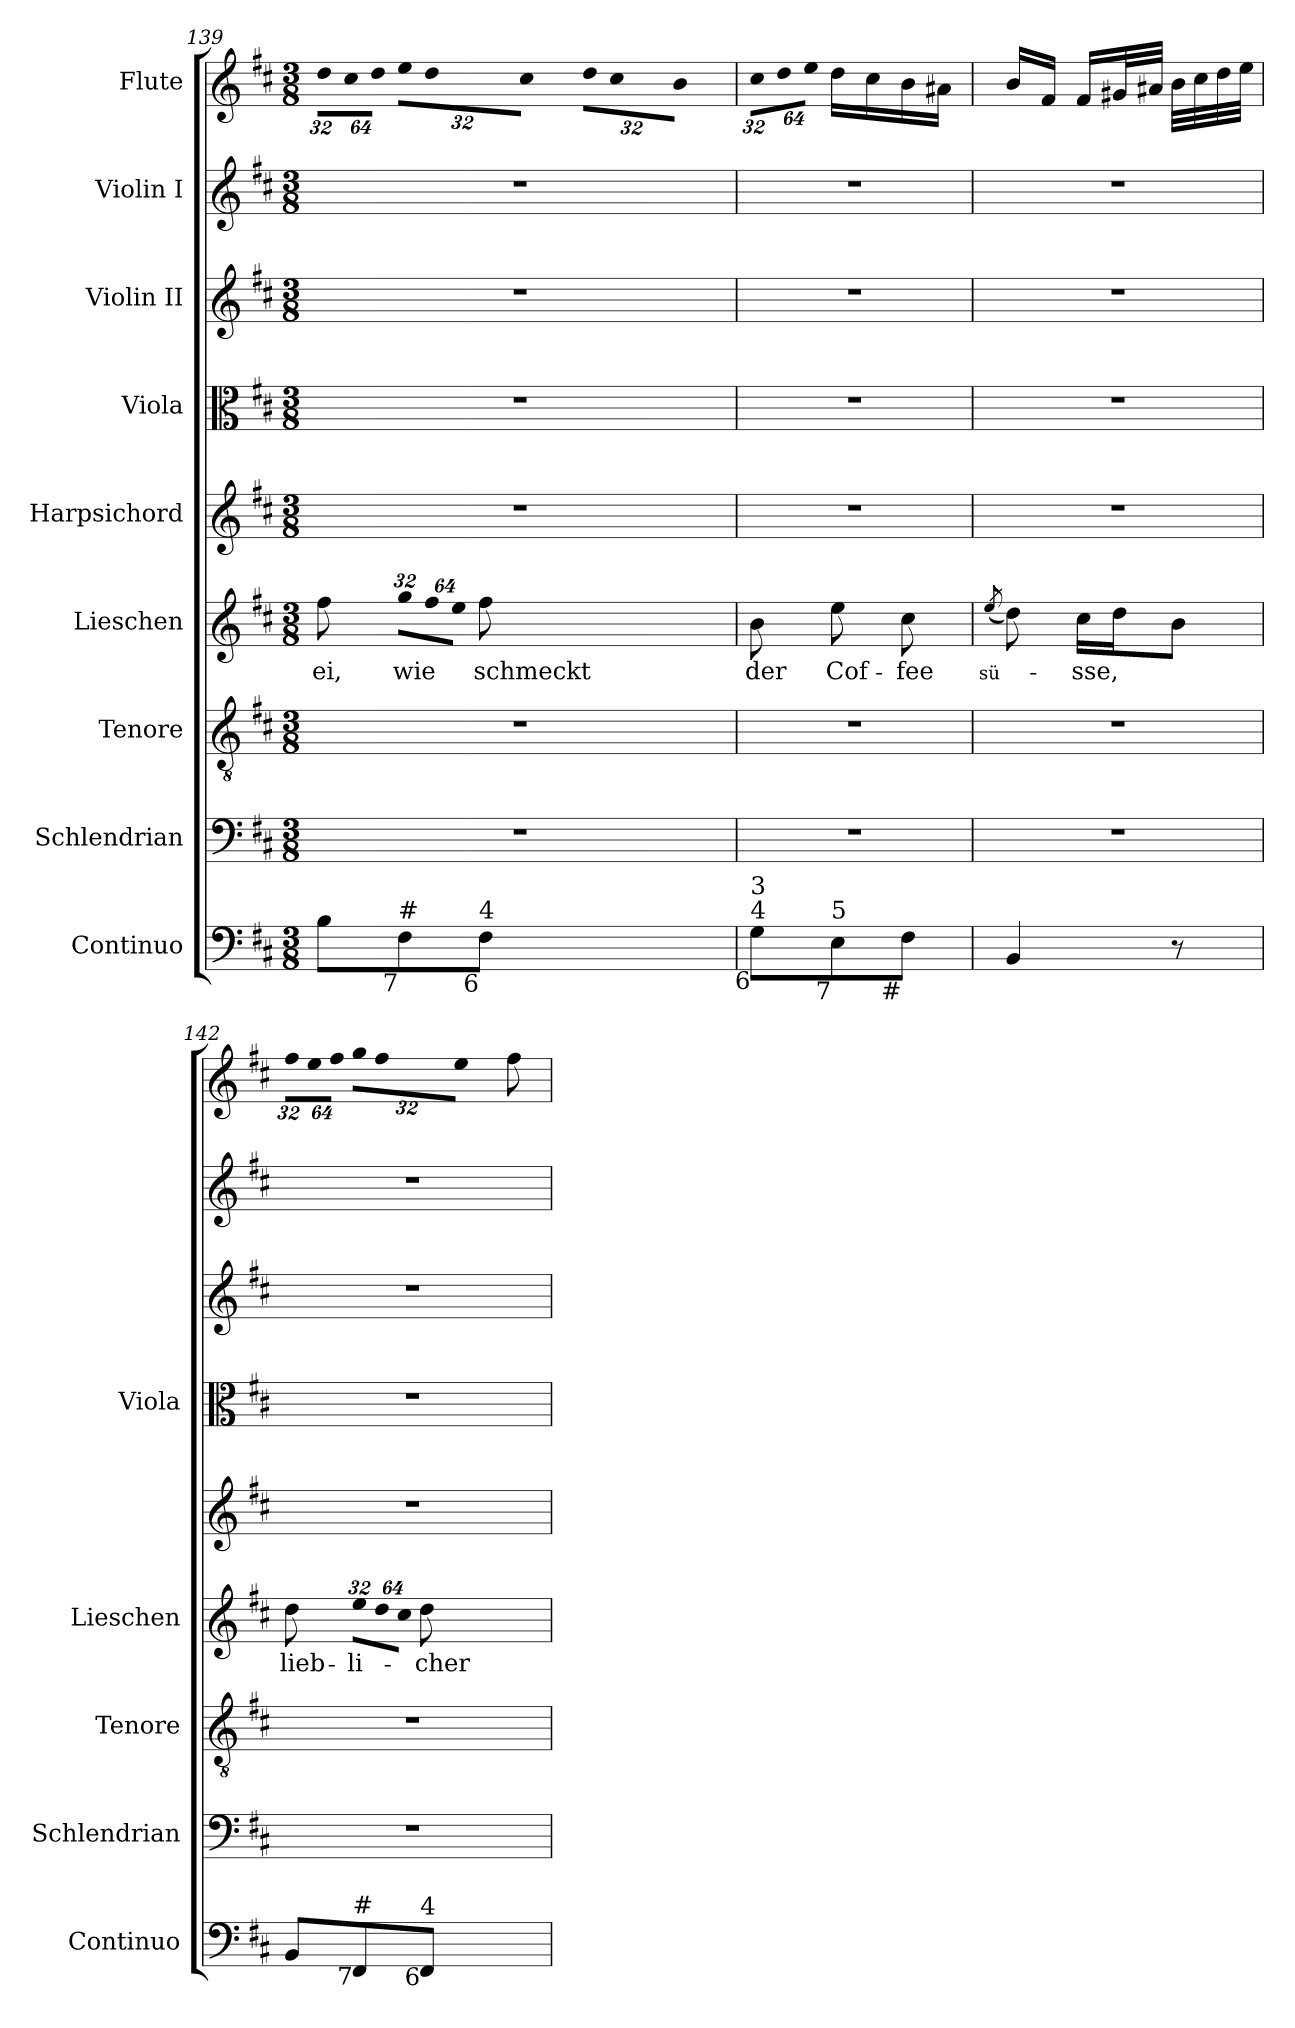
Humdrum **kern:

**kern	**kern	**kern	**kern	**text	**kern	**kern	**kern	**kern	**kern
*part9	*part8	*part7	*part6	*part6	*part5	*part4	*part3	*part2	*part1
*staff9	*staff8	*staff7	*staff6	*staff6	*staff5	*staff4	*staff3	*staff2	*staff1
*I"Continuo	*I"Schlendrian	*I"Tenore	*I"Lieschen	*	*I"Harpsichord	*I"Viola	*I"Violin II	*I"Violin I	*I"Flute
*I'Continuo	*I'Schlendrian	*I'Tenore	*I'Lieschen	*	*	*I'Viola	*	*	*
*clefF4	*clefF4	*clefGv2	*clefG2	*	*clefG2	*clefC3	*clefG2	*clefG2	*clefG2
*	*	*ITrd7c12	*	*	*	*	*	*	*
*k[f#c#]	*k[f#c#]	*k[f#c#]	*k[f#c#]	*	*k[f#c#]	*k[f#c#]	*k[f#c#]	*k[f#c#]	*k[f#c#]
*D:	*D:	*D:	*D:	*	*D:	*D:	*D:	*D:	*D:
*M3/8	*M3/8	*M3/8	*M3/8	*	*M3/8	*M3/8	*M3/8	*M3/8	*M3/8
=139	=139	=139	=139	=139	=139	=139	=139	=139	=139
!	!LO:N:vis=1	!LO:N:vis=1	!	!	!	!	!	!	!
!	!	!	!	!LO:LY:b:color=#000000	!LO:N:vis=1	!LO:N:vis=1	!LO:N:vis=1	!LO:N:vis=1	!
*	*	*	*	*	*	*	*	*	*Xbrackettup
!	!	!	!	!	!	!	!	!	!LO:N:vis=16
8Bi\L	4.r	4.r	8ff#i\	ei,	4.r	4.r	4.r	4.r	512%21ddi\LL
!	!	!	!	!	!	!	!	!	!LO:N:vis=16
.	.	.	.	.	.	.	.	.	1024%43cc#i\
!	!	!	!	!	!	!	!	!	!LO:N:vis=16
.	.	.	.	.	.	.	.	.	1024%43ddi\JJ
*	*	*	*Xbrackettup	*	*	*	*	*	*
!	!	!	!LO:N:vis=16	!	!	!	!	!	!
!LO:TX:b:rj:t=7	!	!	!	!	!	!	!	!	!
!LO:TX:t=#	!	!	!	!	!	!	!	!	!
!	!	!	!	!LO:LY:b:color=#000000	!	!	!	!	!LO:N:vis=16
8F#i\	.	.	512%21ggi\LL	wie	.	.	.	.	512%21eei\LL
!	!	!	!LO:N:vis=16	!	!	!	!	!	!LO:N:vis=16
.	.	.	1024%43ff#i\	.	.	.	.	.	1024%43ddi\
!	!	!	!LO:N:vis=16	!	!	!	!	!	!LO:N:vis=16
.	.	.	1024%43eei\JJ	.	.	.	.	.	1024%43cc#i\JJ
!LO:TX:b:rj:t=6	!	!	!	!	!	!	!	!	!
!LO:TX:t=4	!	!	!	!	!	!	!	!	!
!	!	!	!	!LO:LY:b:color=#000000	!	!	!	!	!LO:N:vis=16
8F#i\J	.	.	8ff#i\	schmeckt	.	.	.	.	512%21ddi\LL
!	!	!	!	!	!	!	!	!	!LO:N:vis=16
.	.	.	.	.	.	.	.	.	1024%43cc#i\
!	!	!	!	!	!	!	!	!	!LO:N:vis=16
.	.	.	.	.	.	.	.	.	1024%43bi\JJ
=140	=140	=140	=140	=140	=140	=140	=140	=140	=140
!	!LO:N:vis=1	!LO:N:vis=1	!	!	!	!	!	!	!
!LO:TX:b:rj:t=6	!	!	!	!	!	!	!	!	!
!LO:TX:t=4	!	!	!	!	!	!	!	!	!
!LO:TX:t=3	!	!	!	!	!	!	!	!	!
!	!	!	!	!LO:LY:b:color=#000000	!LO:N:vis=1	!LO:N:vis=1	!LO:N:vis=1	!LO:N:vis=1	!LO:N:vis=16
8Gi\L	4.r	4.r	8bi\	der	4.r	4.r	4.r	4.r	512%21cc#i\LL
!	!	!	!	!	!	!	!	!	!LO:N:vis=16
.	.	.	.	.	.	.	.	.	1024%43ddi\
!	!	!	!	!	!	!	!	!	!LO:N:vis=16
.	.	.	.	.	.	.	.	.	1024%43eei\JJ
!LO:TX:b:rj:t=7	!	!	!	!	!	!	!	!	!
!LO:TX:t=5	!	!	!	!	!	!	!	!	!
!	!	!	!	!LO:LY:b:color=#000000	!	!	!	!	!
8Ei\	.	.	8eei\	Cof-	.	.	.	.	16ddi\LL
.	.	.	.	.	.	.	.	.	16cc#i\
!LO:TX:b:rj:t=#	!	!	!	!	!	!	!	!	!
!	!	!	!	!LO:LY:b:color=#000000	!	!	!	!	!
8F#i\J	.	.	8cc#i\	-fee	.	.	.	.	16bi\
.	.	.	.	.	.	.	.	.	16a#Xi\JJ
=141	=141	=141	=141	=141	=141	=141	=141	=141	=141
!	!	!	!	!LO:LY:b:color=#000000	!	!	!	!	!
.	.	.	(8qeei/	sü-	.	.	.	.	.
!	!LO:N:vis=1	!LO:N:vis=1	!	!	!LO:N:vis=1	!LO:N:vis=1	!LO:N:vis=1	!LO:N:vis=1	!
4BBi/	4.r	4.r	8ddi\)	.	4.r	4.r	4.r	4.r	16bi/LL
.	.	.	.	.	.	.	.	.	16f#i/JJ
!	!	!	!	!LO:LY:b:color=#000000	!	!	!	!	!
.	.	.	16cc#i\LL	-sse,	.	.	.	.	16f#i/LL
.	.	.	16ddi\J	.	.	.	.	.	32g#Xi/L
.	.	.	.	.	.	.	.	.	32a#Xi/JJJ
8r	.	.	8bi\J	.	.	.	.	.	32bi\LLL
.	.	.	.	.	.	.	.	.	32cc#i\
.	.	.	.	.	.	.	.	.	32ddi\
.	.	.	.	.	.	.	.	.	32eei\JJJ
=142	=142	=142	=142	=142	=142	=142	=142	=142	=142
!	!LO:N:vis=1	!LO:N:vis=1	!	!	!	!	!	!	!
!	!	!	!	!LO:LY:b:color=#000000	!LO:N:vis=1	!LO:N:vis=1	!LO:N:vis=1	!LO:N:vis=1	!LO:N:vis=16
8BBi/L	4.r	4.r	8ddi\	lieb-	4.r	4.r	4.r	4.r	512%21ff#i\LL
!	!	!	!	!	!	!	!	!	!LO:N:vis=16
.	.	.	.	.	.	.	.	.	1024%43eei\
!	!	!	!	!	!	!	!	!	!LO:N:vis=16
.	.	.	.	.	.	.	.	.	1024%43ff#i\JJ
!	!	!	!LO:N:vis=16	!	!	!	!	!	!
!LO:TX:b:rj:t=7	!	!	!	!	!	!	!	!	!
!LO:TX:t=#	!	!	!	!	!	!	!	!	!
!	!	!	!	!LO:LY:b:color=#000000	!	!	!	!	!LO:N:vis=16
8FF#i/	.	.	512%21eei\LL	-li-	.	.	.	.	512%21ggi\LL
!	!	!	!LO:N:vis=16	!	!	!	!	!	!LO:N:vis=16
.	.	.	1024%43ddi\	.	.	.	.	.	1024%43ff#i\
!	!	!	!LO:N:vis=16	!	!	!	!	!	!LO:N:vis=16
.	.	.	1024%43cc#i\JJ	.	.	.	.	.	1024%43eei\JJ
!LO:TX:b:rj:t=6	!	!	!	!	!	!	!	!	!
!LO:TX:t=4	!	!	!	!	!	!	!	!	!
!	!	!	!	!LO:LY:b:color=#000000	!	!	!	!	!
8FF#i/J	.	.	8ddi\	-cher	.	.	.	.	8ff#i\
=	=	=	=	=	=	=	=	=	=
*-	*-	*-	*-	*-	*-	*-	*-	*-	*-
